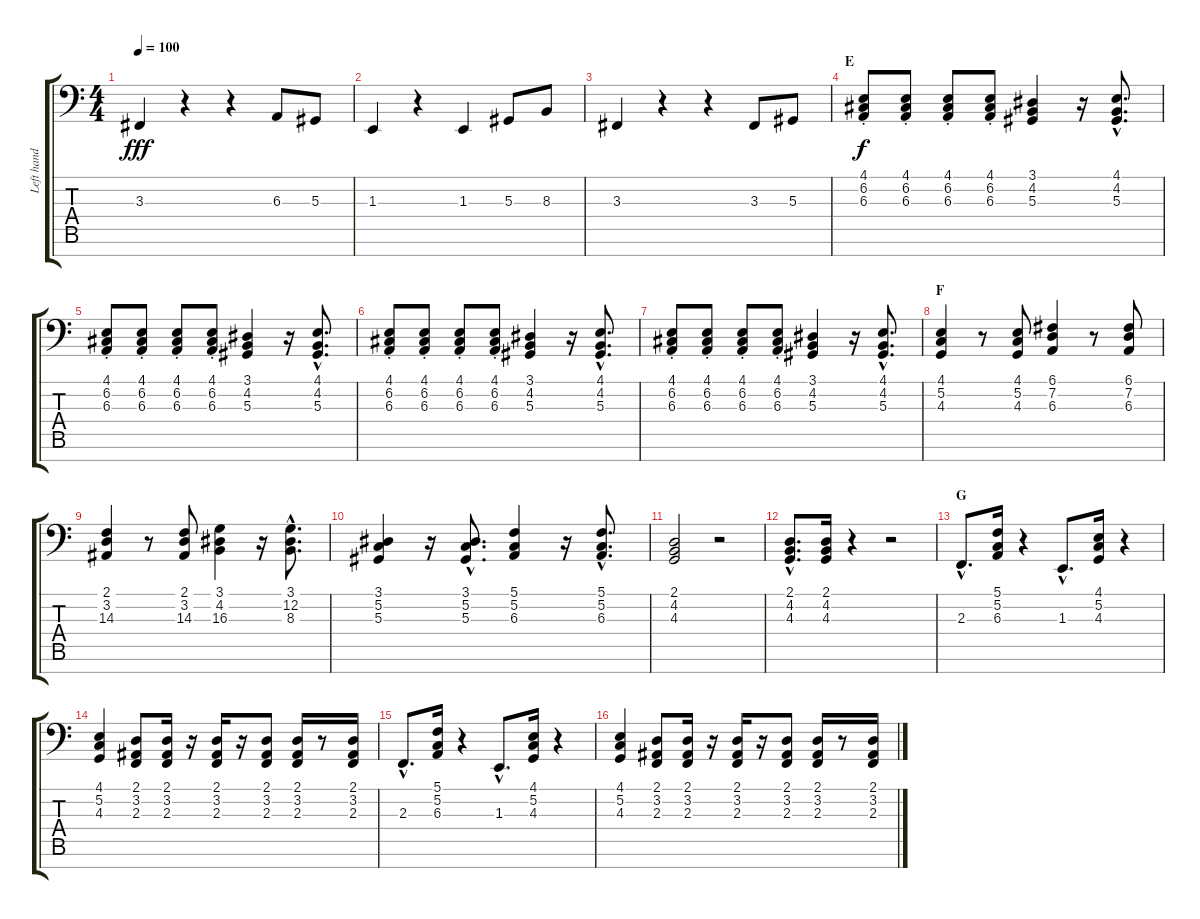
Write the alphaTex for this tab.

\track ("Left hand" "Left hand") {instrument acousticgrandpiano}
\staff {score tabs}
\tuning (C3 G2 Eb2 Bb1 F1 C1 G0) {hide}
\ts (4 4)
\tempo 100
\clef f4
\ks c
3.3.4{dy fff} r.4 r.4 6.3.8 5.3.8 |
1.3.4 r.4 1.3.4 5.3.8 8.3.8 |
3.3.4 r.4 r.4 3.3.8 5.3.8 |
\section ("" "E")
(4.1{st} 6.2{st} 6.3{st}).8{dy f} (4.1{st} 6.2 6.3{st}).8 (4.1{st} 6.2{st} 6.3{st}).8 (4.1{st} 6.2{st} 6.3{st}).8 (3.1 4.2 5.3).4 r.16 (4.1{hac} 4.2{hac} 5.3{hac}).8{d} |
(4.1{st} 6.2{st} 6.3{st}).8 (4.1{st} 6.2 6.3{st}).8 (4.1{st} 6.2{st} 6.3{st}).8 (4.1{st} 6.2{st} 6.3{st}).8 (3.1 4.2 5.3).4 r.16 (4.1{hac} 4.2{hac} 5.3{hac}).8{d} |
(4.1{st} 6.2{st} 6.3{st}).8 (4.1{st} 6.2 6.3{st}).8 (4.1{st} 6.2{st} 6.3{st}).8 (4.1{st} 6.2{st} 6.3{st}).8 (3.1 4.2 5.3).4 r.16 (4.1{hac} 4.2{hac} 5.3{hac}).8{d} |
(4.1{st} 6.2{st} 6.3{st}).8 (4.1{st} 6.2 6.3{st}).8 (4.1{st} 6.2{st} 6.3{st}).8 (4.1{st} 6.2{st} 6.3{st}).8 (3.1 4.2 5.3).4 r.16 (4.1{hac} 4.2{hac} 5.3{hac}).8{d} |
\section ("" "F")
(4.1 5.2 4.3).4 r.8 (4.1 5.2 4.3).8 (6.1 7.2 6.3).4 r.8 (6.1 7.2 6.3).8 |
(2.1 3.2 14.3).4 r.8 (2.1 3.2 14.3).8 (3.1 4.2 16.3).4 r.16 (3.1{hac} 12.2{hac} 8.3{hac}).8{d} |
(3.1 5.2 5.3).4 r.16 (3.1{hac} 5.2{hac} 5.3{hac}).8{d} (5.1 5.2 6.3).4 r.16 (5.1{hac} 5.2{hac} 6.3{hac}).8{d} |
(2.1 4.2 4.3).2 r.2 |
(2.1{hac} 4.2{hac} 4.3{hac}).8{d} (2.1 4.2 4.3).16 r.4 r.2 |
\section ("" "G")
2.3{hac}.8{d} (5.1 5.2 6.3).16 r.4 1.3{hac}.8{d} (4.1 5.2 4.3).16 r.4 |
(4.1 5.2 4.3).4 (2.1 3.2 2.3).8 (2.1 3.2 2.3).16 r.16 (2.1 3.2 2.3).16 r.16 (2.1 3.2 2.3).8 (2.1 3.2 2.3).16 r.8 (2.1 3.2 2.3).16 |
2.3{hac}.8{d} (5.1 5.2 6.3).16 r.4 1.3{hac}.8{d} (4.1 5.2 4.3).16 r.4 |
(4.1 5.2 4.3).4 (2.1 3.2 2.3).8 (2.1 3.2 2.3).16 r.16 (2.1 3.2 2.3).16 r.16 (2.1 3.2 2.3).8 (2.1 3.2 2.3).16 r.8 (2.1 3.2 2.3).16
